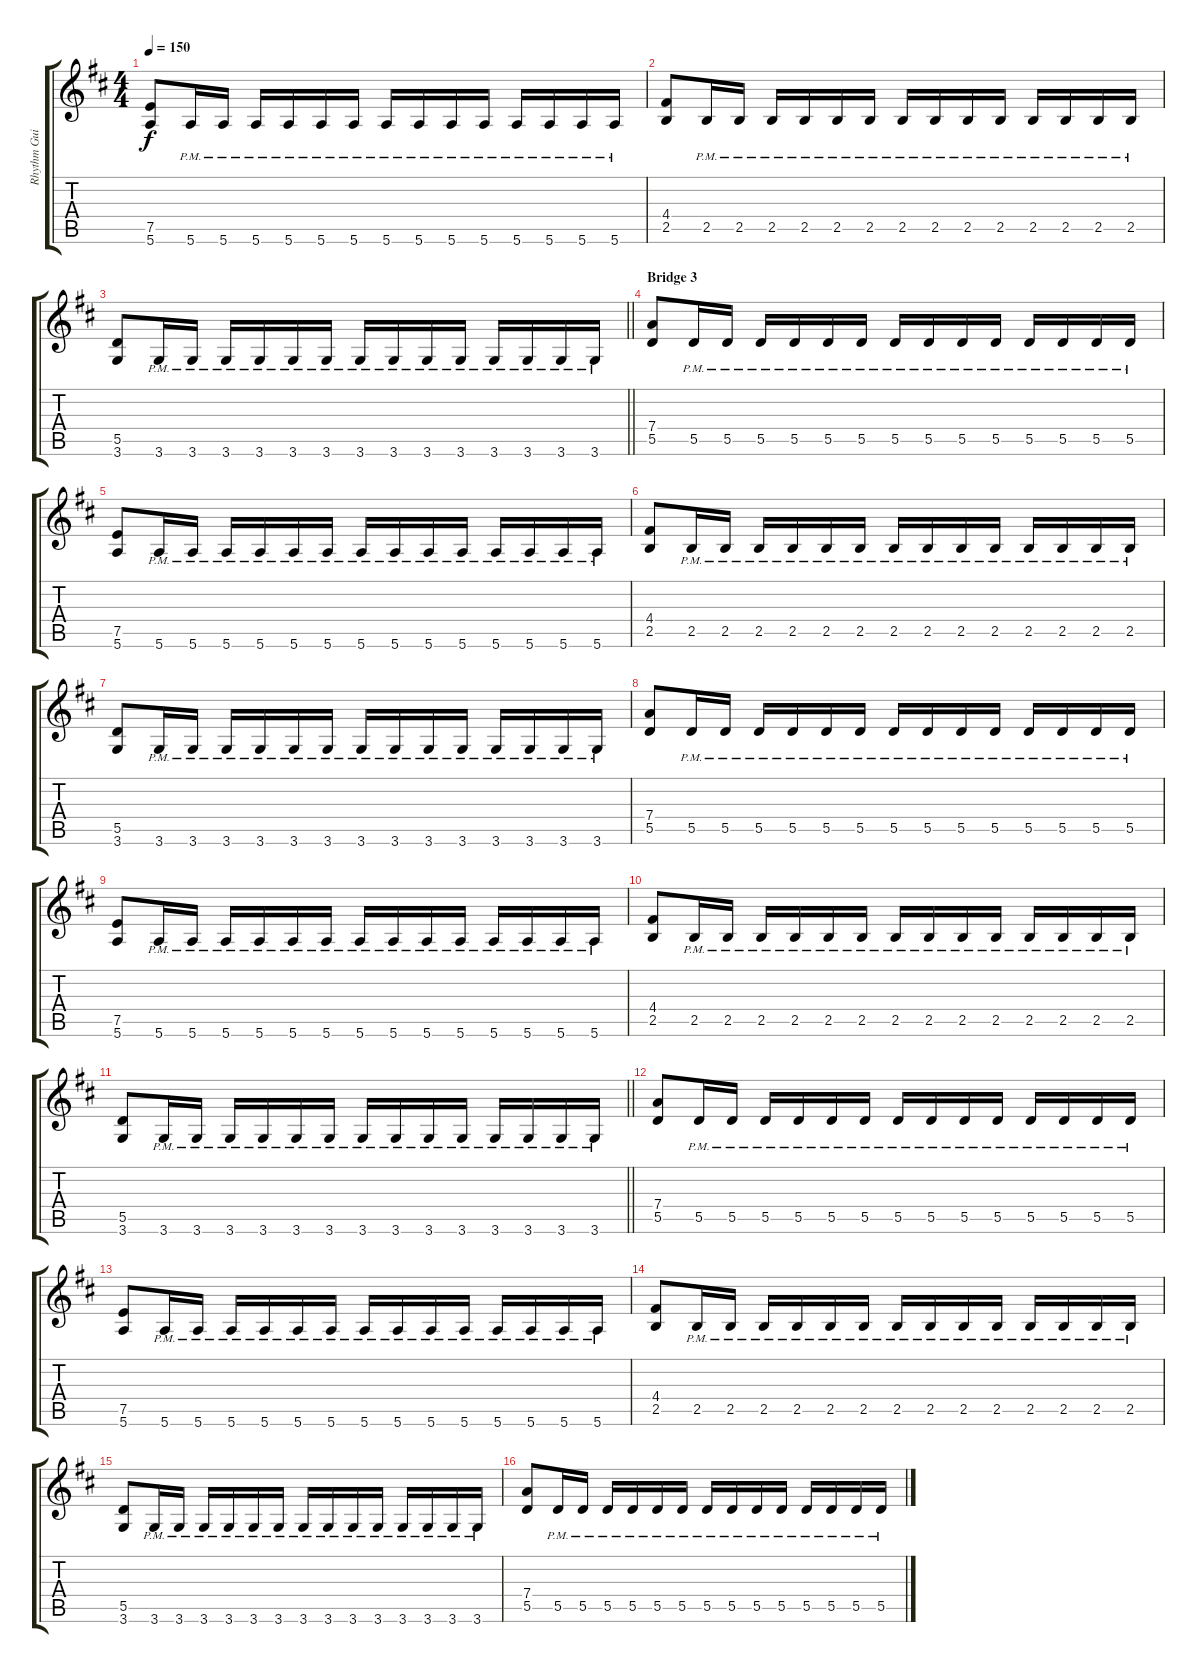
\track ("Rhythm Guitar 2: Mikael Bakajev" "Rhythm Gui") {instrument distortionguitar}
\staff {score tabs}
\tuning (E4 B3 G3 D3 A2 E2) {hide}
\ts (4 4)
\tempo 150
\clef g2
\ks d
(7.5 5.6).8{dy f} 5.6{pm}.16 5.6{pm}.16 5.6{pm}.16 5.6{pm}.16 5.6{pm}.16 5.6{pm}.16 5.6{pm}.16 5.6{pm}.16 5.6{pm}.16 5.6{pm}.16 5.6{pm}.16 5.6{pm}.16 5.6{pm}.16 5.6{pm}.16 |
(4.4 2.5).8 2.5{pm}.16 2.5{pm}.16 2.5{pm}.16 2.5{pm}.16 2.5{pm}.16 2.5{pm}.16 2.5{pm}.16 2.5{pm}.16 2.5{pm}.16 2.5{pm}.16 2.5{pm}.16 2.5{pm}.16 2.5{pm}.16 2.5{pm}.16 |
\barLineRight lightlight
(5.5 3.6).8 3.6{pm}.16 3.6{pm}.16 3.6{pm}.16 3.6{pm}.16 3.6{pm}.16 3.6{pm}.16 3.6{pm}.16 3.6{pm}.16 3.6{pm}.16 3.6{pm}.16 3.6{pm}.16 3.6{pm}.16 3.6{pm}.16 3.6{pm}.16 |
\section ("" "Bridge 3")
(7.4 5.5).8 5.5{pm}.16 5.5{pm}.16 5.5{pm}.16 5.5{pm}.16 5.5{pm}.16 5.5{pm}.16 5.5{pm}.16 5.5{pm}.16 5.5{pm}.16 5.5{pm}.16 5.5{pm}.16 5.5{pm}.16 5.5{pm}.16 5.5{pm}.16 |
(7.5 5.6).8 5.6{pm}.16 5.6{pm}.16 5.6{pm}.16 5.6{pm}.16 5.6{pm}.16 5.6{pm}.16 5.6{pm}.16 5.6{pm}.16 5.6{pm}.16 5.6{pm}.16 5.6{pm}.16 5.6{pm}.16 5.6{pm}.16 5.6{pm}.16 |
(4.4 2.5).8 2.5{pm}.16 2.5{pm}.16 2.5{pm}.16 2.5{pm}.16 2.5{pm}.16 2.5{pm}.16 2.5{pm}.16 2.5{pm}.16 2.5{pm}.16 2.5{pm}.16 2.5{pm}.16 2.5{pm}.16 2.5{pm}.16 2.5{pm}.16 |
(5.5 3.6).8 3.6{pm}.16 3.6{pm}.16 3.6{pm}.16 3.6{pm}.16 3.6{pm}.16 3.6{pm}.16 3.6{pm}.16 3.6{pm}.16 3.6{pm}.16 3.6{pm}.16 3.6{pm}.16 3.6{pm}.16 3.6{pm}.16 3.6{pm}.16 |
(7.4 5.5).8 5.5{pm}.16 5.5{pm}.16 5.5{pm}.16 5.5{pm}.16 5.5{pm}.16 5.5{pm}.16 5.5{pm}.16 5.5{pm}.16 5.5{pm}.16 5.5{pm}.16 5.5{pm}.16 5.5{pm}.16 5.5{pm}.16 5.5{pm}.16 |
(7.5 5.6).8 5.6{pm}.16 5.6{pm}.16 5.6{pm}.16 5.6{pm}.16 5.6{pm}.16 5.6{pm}.16 5.6{pm}.16 5.6{pm}.16 5.6{pm}.16 5.6{pm}.16 5.6{pm}.16 5.6{pm}.16 5.6{pm}.16 5.6{pm}.16 |
(4.4 2.5).8 2.5{pm}.16 2.5{pm}.16 2.5{pm}.16 2.5{pm}.16 2.5{pm}.16 2.5{pm}.16 2.5{pm}.16 2.5{pm}.16 2.5{pm}.16 2.5{pm}.16 2.5{pm}.16 2.5{pm}.16 2.5{pm}.16 2.5{pm}.16 |
\barLineRight lightlight
(5.5 3.6).8 3.6{pm}.16 3.6{pm}.16 3.6{pm}.16 3.6{pm}.16 3.6{pm}.16 3.6{pm}.16 3.6{pm}.16 3.6{pm}.16 3.6{pm}.16 3.6{pm}.16 3.6{pm}.16 3.6{pm}.16 3.6{pm}.16 3.6{pm}.16 |
(7.4 5.5).8 5.5{pm}.16 5.5{pm}.16 5.5{pm}.16 5.5{pm}.16 5.5{pm}.16 5.5{pm}.16 5.5{pm}.16 5.5{pm}.16 5.5{pm}.16 5.5{pm}.16 5.5{pm}.16 5.5{pm}.16 5.5{pm}.16 5.5{pm}.16 |
(7.5 5.6).8 5.6{pm}.16 5.6{pm}.16 5.6{pm}.16 5.6{pm}.16 5.6{pm}.16 5.6{pm}.16 5.6{pm}.16 5.6{pm}.16 5.6{pm}.16 5.6{pm}.16 5.6{pm}.16 5.6{pm}.16 5.6{pm}.16 5.6{pm}.16 |
(4.4 2.5).8 2.5{pm}.16 2.5{pm}.16 2.5{pm}.16 2.5{pm}.16 2.5{pm}.16 2.5{pm}.16 2.5{pm}.16 2.5{pm}.16 2.5{pm}.16 2.5{pm}.16 2.5{pm}.16 2.5{pm}.16 2.5{pm}.16 2.5{pm}.16 |
(5.5 3.6).8 3.6{pm}.16 3.6{pm}.16 3.6{pm}.16 3.6{pm}.16 3.6{pm}.16 3.6{pm}.16 3.6{pm}.16 3.6{pm}.16 3.6{pm}.16 3.6{pm}.16 3.6{pm}.16 3.6{pm}.16 3.6{pm}.16 3.6{pm}.16 |
(7.4 5.5).8 5.5{pm}.16 5.5{pm}.16 5.5{pm}.16 5.5{pm}.16 5.5{pm}.16 5.5{pm}.16 5.5{pm}.16 5.5{pm}.16 5.5{pm}.16 5.5{pm}.16 5.5{pm}.16 5.5{pm}.16 5.5{pm}.16 5.5{pm}.16
